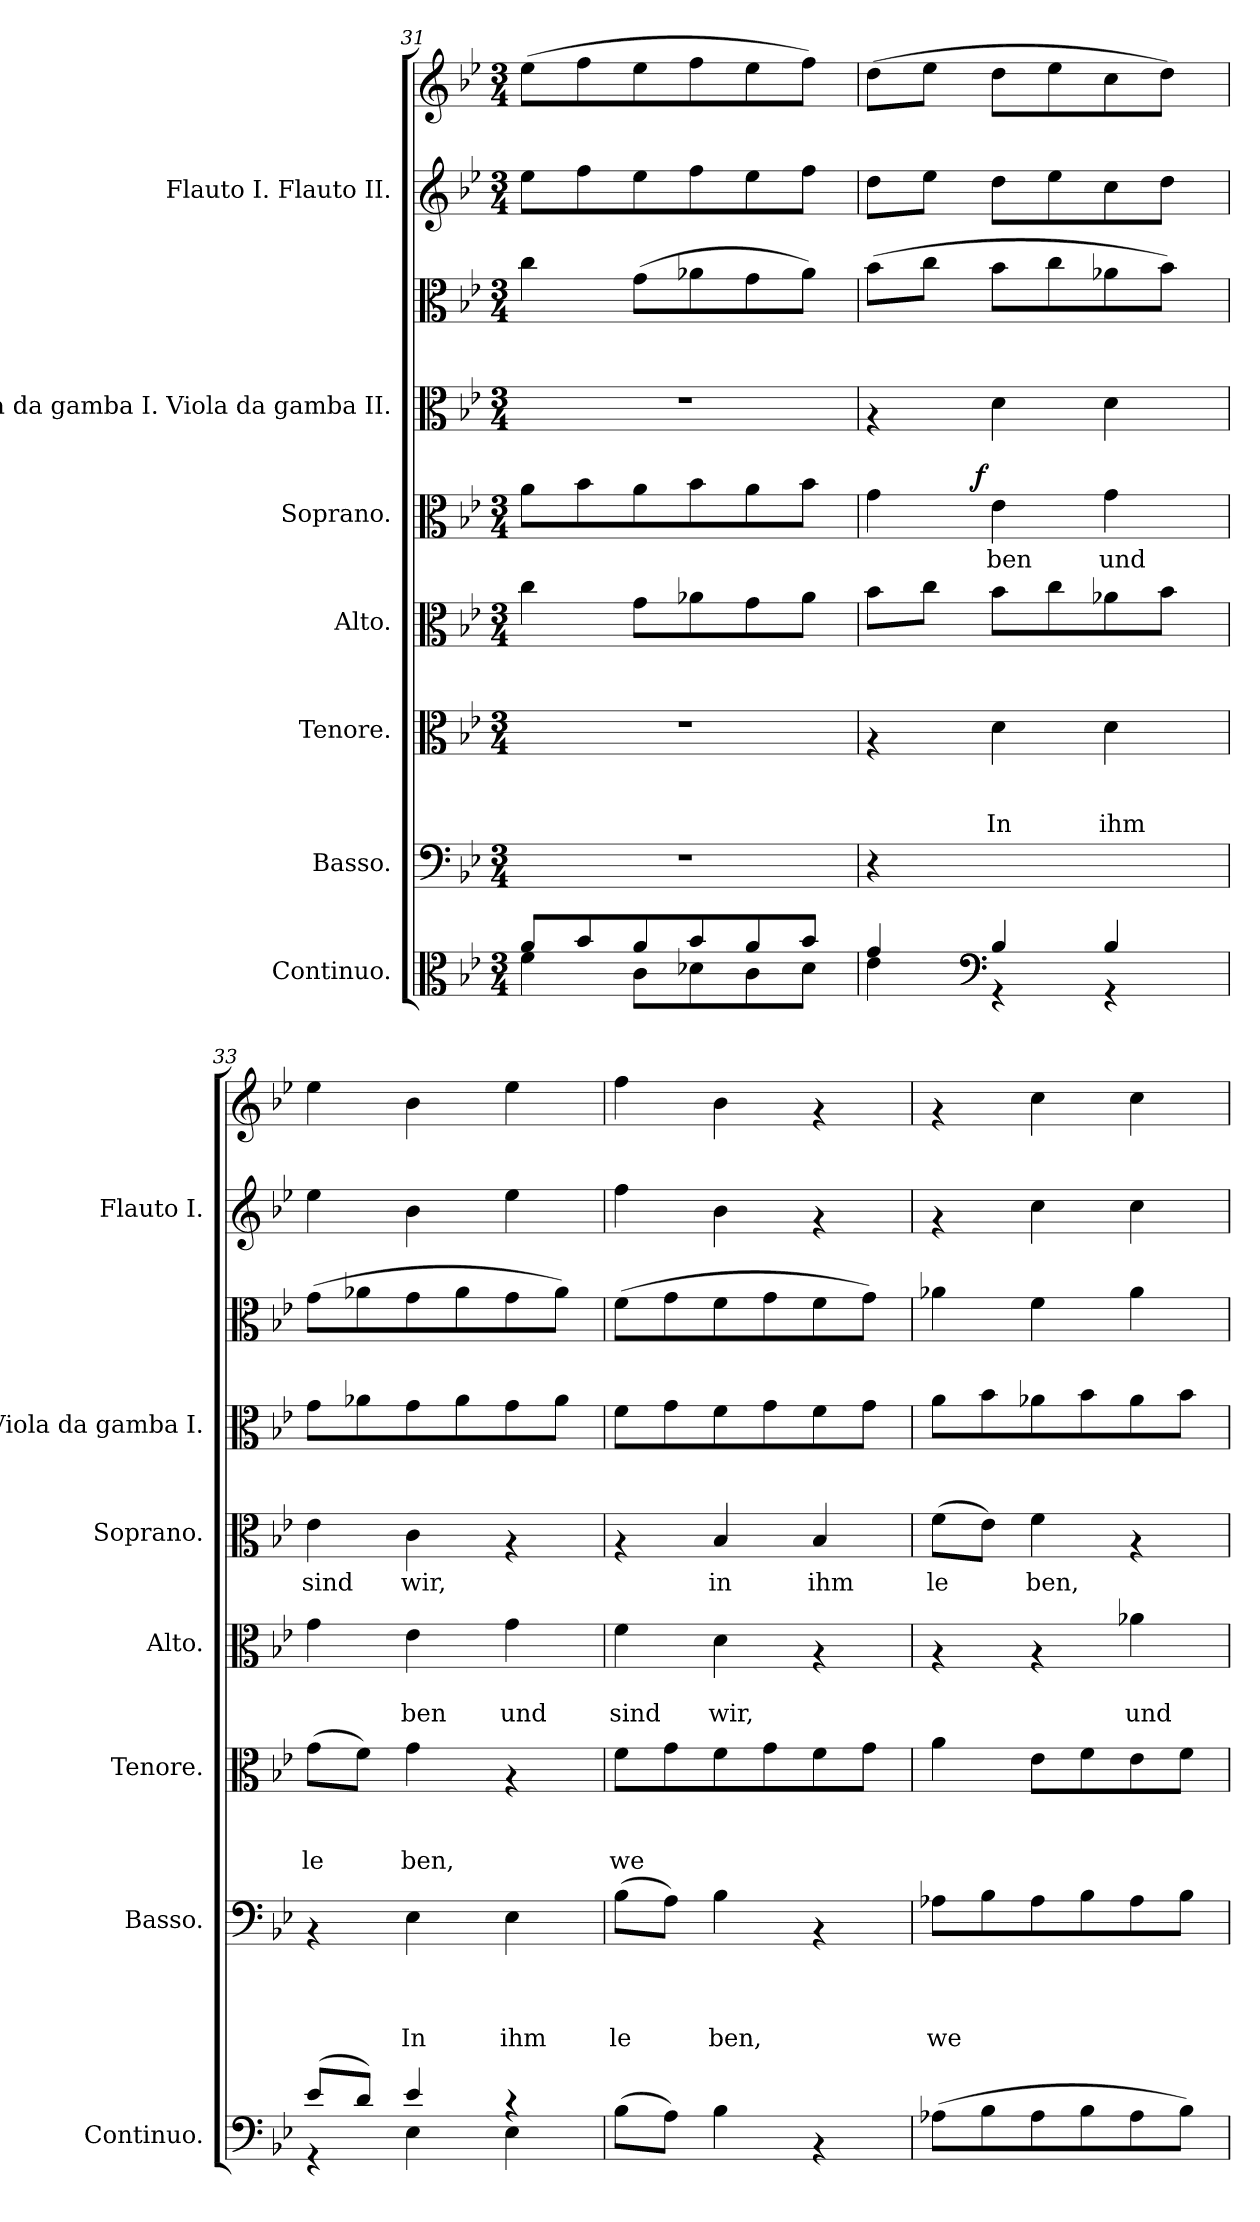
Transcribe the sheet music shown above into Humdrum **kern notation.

**kern	**kern	**text	**text	**text	**text	**kern	**text	**text	**text	**kern	**text	**text	**kern	**text	**dynam	**kern	**kern	**kern	**kern
*part7	*part6	*part6	*part6	*part6	*part6	*part5	*part5	*part5	*part5	*part4	*part4	*part4	*part3	*part3	*part3	*part2	*part2	*part1	*part1
*staff9	*staff8	*staff8	*staff8	*staff8	*staff8	*staff7	*staff7	*staff7	*staff7	*staff6	*staff6	*staff6	*staff5	*staff5	*staff5	*staff4	*staff3	*staff2	*staff1
*I"Continuo.	*I"Basso.	*	*	*	*	*I"Tenore.	*	*	*	*I"Alto.	*	*	*I"Soprano.	*	*	*I"Viola da gamba I. Viola da gamba II.	*	*I"Flauto I. Flauto II.	*
*I'Continuo.	*I'Basso.	*	*	*	*	*I'Tenore.	*	*	*	*I'Alto.	*	*	*I'Soprano.	*	*	*I'Viola da gamba I.	*	*I'Flauto I.	*
*clefC3	*clefF4	*	*	*	*	*clefC3	*	*	*	*clefC3	*	*	*clefC3	*	*	*clefC3	*clefC3	*clefG2	*clefG2
*k[b-e-]	*k[b-e-]	*	*	*	*	*k[b-e-]	*	*	*	*k[b-e-]	*	*	*k[b-e-]	*	*	*k[b-e-]	*k[b-e-]	*k[b-e-]	*k[b-e-]
*B-:	*B-:	*	*	*	*	*B-:	*	*	*	*B-:	*	*	*B-:	*	*	*B-:	*B-:	*B-:	*B-:
*M3/4	*M3/4	*	*	*	*	*M3/4	*	*	*	*M3/4	*	*	*M3/4	*	*	*M3/4	*M3/4	*M3/4	*M3/4
=31	=31	=31	=31	=31	=31	=31	=31	=31	=31	=31	=31	=31	=31	=31	=31	=31	=31	=31	=31
*^	*	*	*	*	*	*	*	*	*	*	*	*	*	*	*	*	*	*	*
8a/L	4f\	2.r	.	.	.	.	2.r	.	.	.	4cc\	.	.	8a\L	.	.	2.r	4cc\	8ee-\L	(>8ee-\L
8b-/	.	.	.	.	.	.	.	.	.	.	.	.	.	8b-\	.	.	.	.	8ff\	8ff\
8a/	8c\L	.	.	.	.	.	.	.	.	.	8g\L	.	.	8a\	.	.	.	(>8g\L	8ee-\	8ee-\
8b-/	8d-X\	.	.	.	.	.	.	.	.	.	8a-X\	.	.	8b-\	.	.	.	8a-X\	8ff\	8ff\
8a/	8c\	.	.	.	.	.	.	.	.	.	8g\	.	.	8a\	.	.	.	8g\	8ee-\	8ee-\
8b-/J	8d-\J	.	.	.	.	.	.	.	.	.	8a-\J	.	.	8b-\J	.	.	.	8a-\J)	8ff\J	8ff\J)
=32	=32	=32	=32	=32	=32	=32	=32	=32	=32	=32	=32	=32	=32	=32	=32	=32	=32	=32	=32	=32
*	*	*	*	*	*	*	*	*	*	*	*	*	*	*^	*	*	*	*	*	*
4g/	4e-\	4r	.	.	.	.	4rG	.	.	.	8b-\L	.	.	4g\	8...ryy	.	.	4rG	(>8b-\L	8dd\L	(>8dd\L
.	.	.	.	.	.	.	.	.	.	.	8cc\J	.	.	.	.	.	.	.	8cc\J	8ee-\J	8ee-\J
!	!	!	!	!	!	!	!	!	!	!	!	!	!	!	!	!	!LO:DY:a	!	!	!	!
.	.	.	.	.	.	.	.	.	.	.	.	.	.	.	2ryy	.	f	.	.	.	.
*clefF4	*	*	*	*	*	*	*	*	*	*	*	*	*	*	*	*	*	*	*	*	*
!	!	!	!	!	!	!	!	!	!	!LO:LY:b	!	!	!	!	!	!LO:LY:b	!	!	!	!	!
4B-/	4rFF	2ryy	.	.	.	.	4d\	.	.	In	8b-\L	.	.	4e-\	.	ben	.	4d\	8b-\L	8dd\L	8dd\L
.	.	.	.	.	.	.	.	.	.	.	8cc\	.	.	.	.	.	.	.	8cc\	8ee-\	8ee-\
!	!	!	!	!	!	!	!	!	!	!LO:LY:b	!	!	!	!	!	!LO:LY:b	!	!	!	!	!
4B-/	4rFF	.	.	.	.	.	4d\	.	.	ihm	8a-X\	.	.	4g\	.	und	.	4d\	8a-X\	8cc\	8cc\
.	.	.	.	.	.	.	.	.	.	.	8b-\J	.	.	.	.	.	.	.	8b-\J)	8dd\J	8dd\J)
.	.	.	.	.	.	.	.	.	.	.	.	.	.	.	64ryy	.	.	.	.	.	.
=33	=33	=33	=33	=33	=33	=33	=33	=33	=33	=33	=33	=33	=33	=33	=33	=33	=33	=33	=33	=33	=33
!	!	!	!	!	!	!	!	!	!	!LO:LY:b	!	!	!	!	!	!LO:LY:b	!	!	!	!	!
*	*	*	*	*	*	*	*	*	*	*	*	*	*	*v	*v	*	*	*	*	*	*
(>8e-/L	4rFF	4rAA	.	.	.	.	(>8g\L	.	.	le	4g\	.	.	4e-\	sind	.	8g\L	(>8g\L	4ee-\	4ee-\
8d/J)	.	.	.	.	.	.	8f\J)	.	.	.	.	.	.	.	.	.	8a-\	8a-X\	.	.
!	!	!	!	!	!	!LO:LY:b	!	!	!	!LO:LY:b	!	!	!LO:LY:b	!	!LO:LY:b	!	!	!	!	!
4e-/	4E-\	4E-\	.	.	.	In	4g\	.	.	ben,	4e-\	.	-ben	4c\	wir,	.	8g\	8g\	4b-\	4b-\
.	.	.	.	.	.	.	.	.	.	.	.	.	.	.	.	.	8a-\	8a-\	.	.
!	!	!	!	!	!	!LO:LY:b	!	!	!	!	!	!	!LO:LY:b	!	!	!	!	!	!	!
4rc	4E-\	4E-\	.	.	.	ihm	4rG	.	.	.	4g\	.	und	4rG	.	.	8g\	8g\	4ee-\	4ee-\
.	.	.	.	.	.	.	.	.	.	.	.	.	.	.	.	.	8a-\J	8a-\J)	.	.
*v	*v	*	*	*	*	*	*	*	*	*	*	*	*	*	*	*	*	*	*	*
!!LO:PB:g=z
=34	=34	=34	=34	=34	=34	=34	=34	=34	=34	=34	=34	=34	=34	=34	=34	=34	=34	=34	=34
!	!	!	!	!	!LO:LY:b	!	!	!	!LO:LY:b	!	!	!LO:LY:b	!	!	!	!	!	!	!
(>8B-\L	(>8B-\L	.	.	.	le	8f\L	.	.	we	4f\	.	sind	4rG	.	.	8f\L	(>8f\L	4ff\	4ff\
8A\J)	8A\J)	.	.	.	.	8g\	.	.	.	.	.	.	.	.	.	8g\	8g\	.	.
!	!	!	!	!	!LO:LY:b	!	!	!	!	!	!	!LO:LY:b	!	!LO:LY:b	!	!	!	!	!
4B-\	4B-\	.	.	.	ben,	8f\	.	.	.	4d\	.	wir,	4B-/	in	.	8f\	8f\	4b-\	4b-\
.	.	.	.	.	.	8g\	.	.	.	.	.	.	.	.	.	8g\	8g\	.	.
!	!	!	!	!	!	!	!	!	!	!	!	!	!	!LO:LY:b	!	!	!	!	!
4rAA	4rAA	.	.	.	.	8f\	.	.	.	4rG	.	.	4B-/	ihm	.	8f\	8f\	4rf	4rf
.	.	.	.	.	.	8g\J	.	.	.	.	.	.	.	.	.	8g\J	8g\J)	.	.
=35	=35	=35	=35	=35	=35	=35	=35	=35	=35	=35	=35	=35	=35	=35	=35	=35	=35	=35	=35
!	!	!	!	!	!LO:LY:b	!	!	!	!	!	!	!	!	!LO:LY:b	!	!	!	!	!
(>8A-X\L	8A-X\L	.	.	.	we	4a\	.	.	.	4rG	.	.	(>8f\L	le	.	8a\L	4a-X\	4rf	4rf
8B-\	8B-\	.	.	.	.	.	.	.	.	.	.	.	8e-\J)	.	.	8b-\	.	.	.
!	!	!	!	!	!	!	!	!	!	!	!	!	!	!LO:LY:b	!	!	!	!	!
8A-\	8A-\	.	.	.	.	8e-\L	.	.	.	4rG	.	.	4f\	ben,	.	8a-\	4f\	4cc\	4cc\
8B-\	8B-\	.	.	.	.	8f\	.	.	.	.	.	.	.	.	.	8b-\	.	.	.
!	!	!	!	!	!	!	!	!	!	!	!	!LO:LY:b	!	!	!	!	!	!	!
8A-\	8A-\	.	.	.	.	8e-\	.	.	.	4a-X\	.	und	4rG	.	.	8a-\	4a-\	4cc\	4cc\
8B-\J)	8B-\J	.	.	.	.	8f\J	.	.	.	.	.	.	.	.	.	8b-\J	.	.	.
=	=	=	=	=	=	=	=	=	=	=	=	=	=	=	=	=	=	=	=
*-	*-	*-	*-	*-	*-	*-	*-	*-	*-	*-	*-	*-	*-	*-	*-	*-	*-	*-	*-
